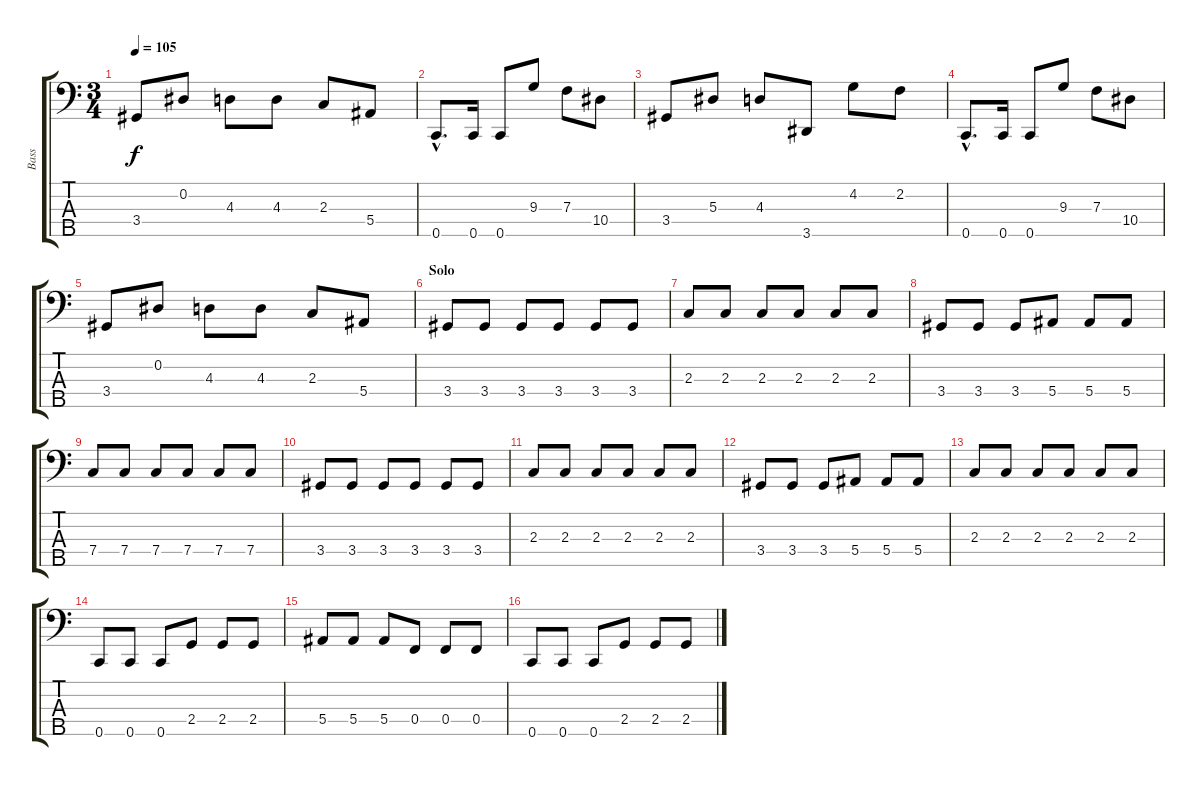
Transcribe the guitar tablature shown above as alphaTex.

\track ("Bass" "Bass") {instrument electricbassfinger}
\staff {score tabs}
\tuning (Ab2 Eb2 Bb1 F1 C1) {hide}
\ts (3 4)
\tempo 105
\clef f4
\ks c
3.4.8{dy f} 0.2.8 4.3.8 4.3.8 2.3.8 5.4.8 |
0.5{hac}.8{d} 0.5.16 0.5.8 9.3.8 7.3.8 10.4.8 |
3.4.8 5.3.8 4.3.8 3.5.8 4.2.8 2.2.8 |
0.5{hac}.8{d} 0.5.16 0.5.8 9.3.8 7.3.8 10.4.8 |
3.4.8 0.2.8 4.3.8 4.3.8 2.3.8 5.4.8 |
\section ("" "Solo")
3.4.8 3.4.8 3.4.8 3.4.8 3.4.8 3.4.8 |
2.3.8 2.3.8 2.3.8 2.3.8 2.3.8 2.3.8 |
3.4.8 3.4.8 3.4.8 5.4.8 5.4.8 5.4.8 |
7.4.8 7.4.8 7.4.8 7.4.8 7.4.8 7.4.8 |
3.4.8 3.4.8 3.4.8 3.4.8 3.4.8 3.4.8 |
2.3.8 2.3.8 2.3.8 2.3.8 2.3.8 2.3.8 |
3.4.8 3.4.8 3.4.8 5.4.8 5.4.8 5.4.8 |
2.3.8 2.3.8 2.3.8 2.3.8 2.3.8 2.3.8 |
0.5.8 0.5.8 0.5.8 2.4.8 2.4.8 2.4.8 |
5.4.8 5.4.8 5.4.8 0.4.8 0.4.8 0.4.8 |
0.5.8 0.5.8 0.5.8 2.4.8 2.4.8 2.4.8
